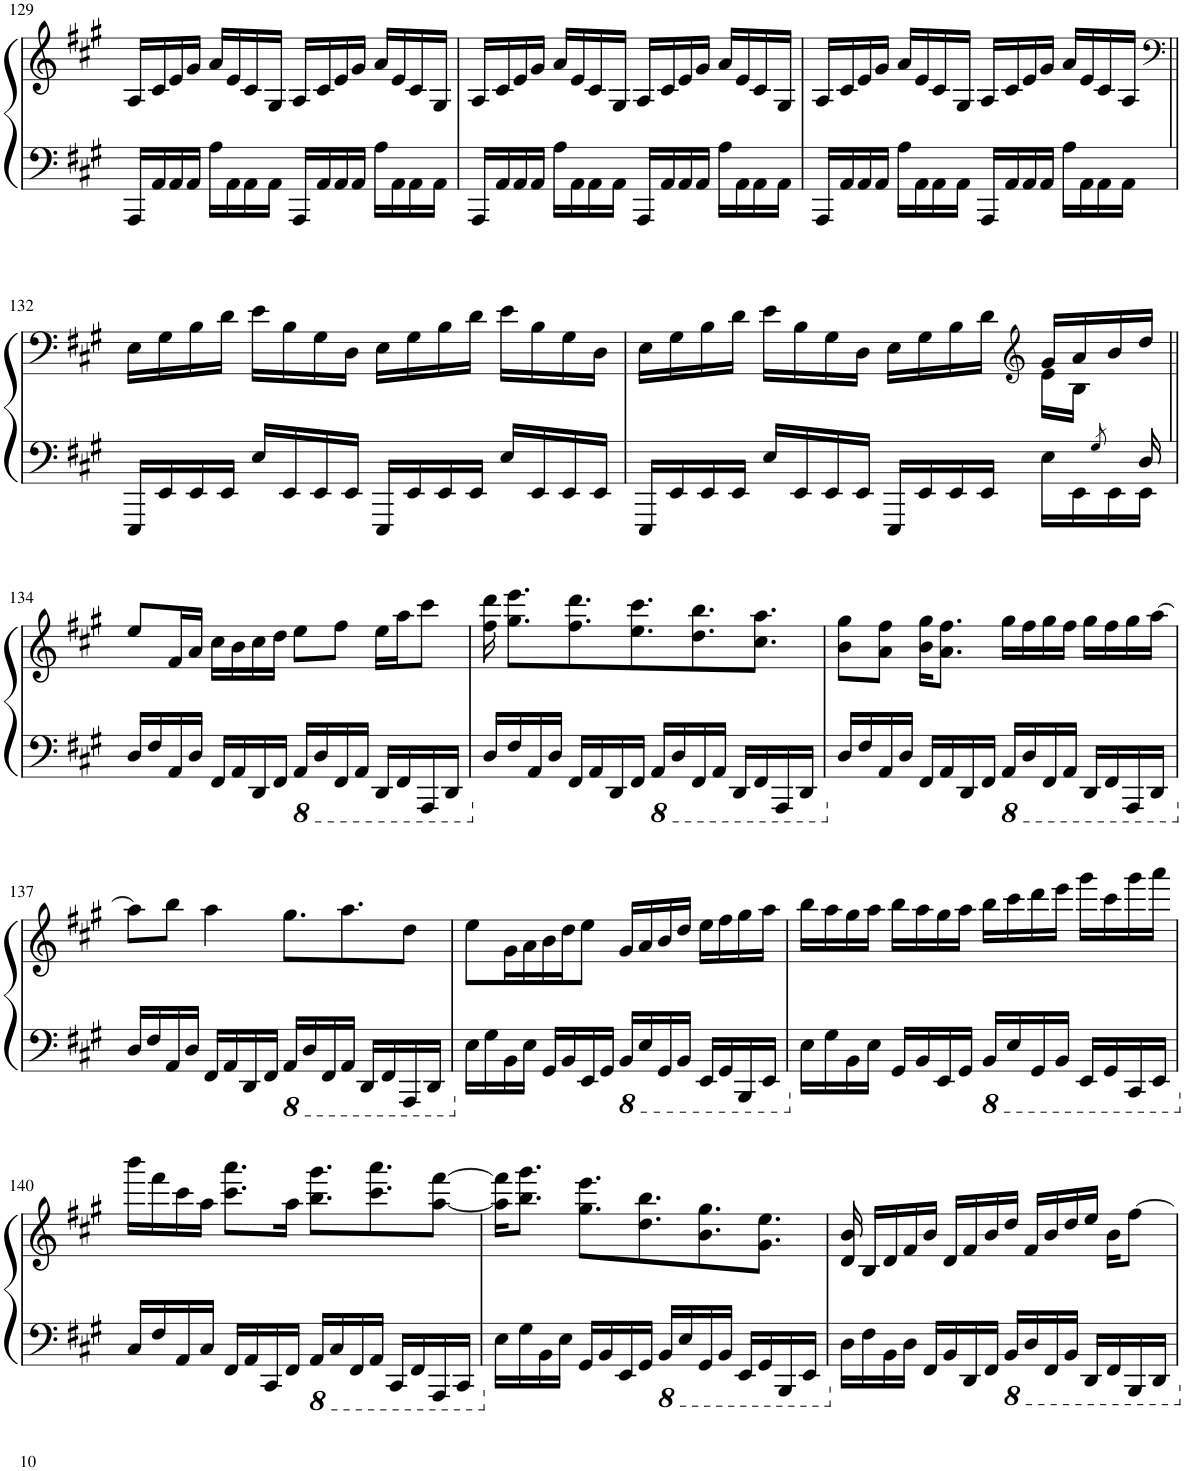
**kern	**kern
*part1	*part1
*staff2	*staff1
*I"Piano	*
*I'Pno.	*
!!LO:PB:g=z
*clefF4	*clefG2
*k[f#c#g#]	*k[f#c#g#]
*M4/4	*M4/4
=129	=129
16AAA/LL	16A/LL
16AA/	16c#/
16AA/	16e/
16AA/JJ	16g#/JJ
16A\LL	16a/LL
16AA\	16e/
16AA\	16c#/
16AA\JJ	16G#/JJ
16AAA/LL	16A/LL
16AA/	16c#/
16AA/	16e/
16AA/JJ	16g#/JJ
16A\LL	16a/LL
16AA\	16e/
16AA\	16c#/
16AA\JJ	16G#/JJ
=130	=130
16AAA/LL	16A/LL
16AA/	16c#/
16AA/	16e/
16AA/JJ	16g#/JJ
16A\LL	16a/LL
16AA\	16e/
16AA\	16c#/
16AA\JJ	16G#/JJ
16AAA/LL	16A/LL
16AA/	16c#/
16AA/	16e/
16AA/JJ	16g#/JJ
16A\LL	16a/LL
16AA\	16e/
16AA\	16c#/
16AA\JJ	16G#/JJ
=131	=131
16AAA/LL	16A/LL
16AA/	16c#/
16AA/	16e/
16AA/JJ	16g#/JJ
16A\LL	16a/LL
16AA\	16e/
16AA\	16c#/
16AA\JJ	16G#/JJ
16AAA/LL	16A/LL
16AA/	16c#/
16AA/	16e/
16AA/JJ	16g#/JJ
16A\LL	16a/LL
16AA\	16e/
16AA\	16c#/
16AA\JJ	16A/JJ
!!LO:LB:g=z
=132||	=132||
*	*clefF4
16EEE/LL	16E\LL
16EE/	16G#\
16EE/	16B\
16EE/JJ	16d\JJ
16E/LL	16e\LL
16EE/	16B\
16EE/	16G#\
16EE/JJ	16D\JJ
16EEE/LL	16E\LL
16EE/	16G#\
16EE/	16B\
16EE/JJ	16d\JJ
16E/LL	16e\LL
16EE/	16B\
16EE/	16G#\
16EE/JJ	16D\JJ
=133	=133
*^	*^
16EEE/LL	2...ryy	16E\LL	2.ryy
16EE/	.	16G#\	.
16EE/	.	16B\	.
16EE/JJ	.	16d\JJ	.
16E/LL	.	16e\LL	.
16EE/	.	16B\	.
16EE/	.	16G#\	.
16EE/JJ	.	16D\JJ	.
16EEE/LL	.	16E\LL	.
16EE/	.	16G#\	.
16EE/	.	16B\	.
16EE/JJ	.	16d\JJ	.
*	*	*clefG2	*
16E\LL	.	16g#/LL	16e\LL
16EE\	.	16a/	16B\JJ
8qG#/	.	.	.
16EE\	.	16b/	8ryy
16EE\JJ	16D/	16dd/JJ	.
*v	*v	*	*
*	*v	*v
!!LO:LB:g=z
=134||	=134||
16D/LL	8ee/L
16F#/	.
16AA/	16f#/L
16D/JJ	16a/JJ
16FF#/LL	16cc#\LL
16AA/	16b\
16DD/	16cc#\
16FF#/JJ	16dd\JJ
*8ba	*
16AAA/LL	8ee\L
16DD/	.
16FFF#/	8ff#\J
16AAA/JJ	.
16DDD/LL	16ee\LL
16FFF#/	16aa\J
16AAAA/	8ccc#\J
16DDD/JJ	.
=135	=135
*X8ba	*
16D/LL	16ff#\ 16ddd\
16F#/	8.gg#\ 8.eee\L
16AA/	.
16D/JJ	.
16FF#/LL	8.ff#\ 8.ddd\
16AA/	.
16DD/	.
16FF#/JJ	8.ee\ 8.ccc#\
*8ba	*
16AAA/LL	.
16DD/	.
16FFF#/	8.dd\ 8.bb\
16AAA/JJ	.
16DDD/LL	.
16FFF#/	8.cc#\ 8.aa\J
16AAAA/	.
16DDD/JJ	.
=136	=136
*X8ba	*
16D/LL	8b\ 8gg#\L
16F#/	.
16AA/	8a\ 8ff#\J
16D/JJ	.
16FF#/LL	16b\ 16gg#\KL
16AA/	8.a\ 8.ff#\J
16DD/	.
16FF#/JJ	.
*8ba	*
16AAA/LL	16gg#\LL
16DD/	16ff#\
16FFF#/	16gg#\
16AAA/JJ	16ff#\JJ
16DDD/LL	16gg#\LL
16FFF#/	16ff#\
16AAAA/	16gg#\
16DDD/JJ	[16aa\JJ
!!LO:LB:g=z
=137	=137
*X8ba	*
16D/LL	8aa\L]
16F#/	.
16AA/	8bb\J
16D/JJ	.
16FF#/LL	4aa\
16AA/	.
16DD/	.
16FF#/JJ	.
*8ba	*
16AAA/LL	8.gg#\L
16DD/	.
16FFF#/	.
16AAA/JJ	8.aa\
16DDD/LL	.
16FFF#/	.
16AAAA/	8dd\J
16DDD/JJ	.
=138	=138
*X8ba	*
16E\LL	8ee\L
16G#\	.
16BB\	16g#\L
16E\JJ	16a\
16GG#/LL	16b\
16BB/	16dd\J
16EE/	8ee\J
16GG#/JJ	.
*8ba	*
16BBB/LL	16g#/LL
16EE/	16a/
16GGG#/	16b/
16BBB/JJ	16dd/JJ
16EEE/LL	16ee\LL
16GGG#/	16ff#\
16BBBB/	16gg#\
16EEE/JJ	16aa\JJ
=139	=139
*X8ba	*
16E\LL	16bb\LL
16G#\	16aa\
16BB\	16gg#\
16E\JJ	16aa\JJ
16GG#/LL	16bb\LL
16BB/	16aa\
16EE/	16gg#\
16GG#/JJ	16aa\JJ
*8ba	*
16BBB/LL	16bb\LL
16EE/	16ccc#\
16GGG#/	16ddd\
16BBB/JJ	16eee\JJ
16EEE/LL	16ggg#\LL
16GGG#/	16ccc#\
16CCC#/	16ggg#\
16EEE/JJ	16aaa\JJ
!!LO:LB:g=z
=140	=140
*X8ba	*
16C#/LL	16bbb\LL
16F#/	16fff#\
16AA/	16ccc#\
16C#/JJ	16aa\JJ
16FF#/LL	8.ccc#\ 8.aaa\L
16AA/	.
16CC#/	.
16FF#/JJ	16aa\Jk
*8ba	*
16AAA/LL	8.bb\ 8.ggg#\L
16CC#/	.
16FFF#/	.
16AAA/JJ	8.ccc#\ 8.aaa\
16CCC#/LL	.
16FFF#/	.
16AAAA/	[8aa\ [8fff#\J
16CCC#/JJ	.
=141	=141
*X8ba	*
16E\LL	16aa\] 16fff#\]KL
16G#\	8.bb\ 8.ggg#\J
16BB\	.
16E\JJ	.
16GG#/LL	8.gg#\ 8.eee\L
16BB/	.
16EE/	.
16GG#/JJ	8.dd\ 8.bb\
*8ba	*
16BBB/LL	.
16EE/	.
16GGG#/	8.b\ 8.gg#\
16BBB/JJ	.
16EEE/LL	.
16GGG#/	8.g#\ 8.ee\J
16BBBB/	.
16EEE/JJ	.
=142	=142
*X8ba	*
16D\LL	16d/ 16b/
16F#\	16B/LL
16BB\	16d/
16D\JJ	16f#/
16FF#/LL	16b/JJ
16BB/	16d/LL
16DD/	16f#/
16FF#/JJ	16b/
*8ba	*
16BBB/LL	16dd/JJ
16DD/	16f#/LL
16FFF#/	16b/
16BBB/JJ	16dd/
16DDD/LL	16ee/JJ
16FFF#/	16b\KL
16BBBB/	[8ff#\J
16DDD/JJ	.
*X8ba	*
=	=
*-	*-
